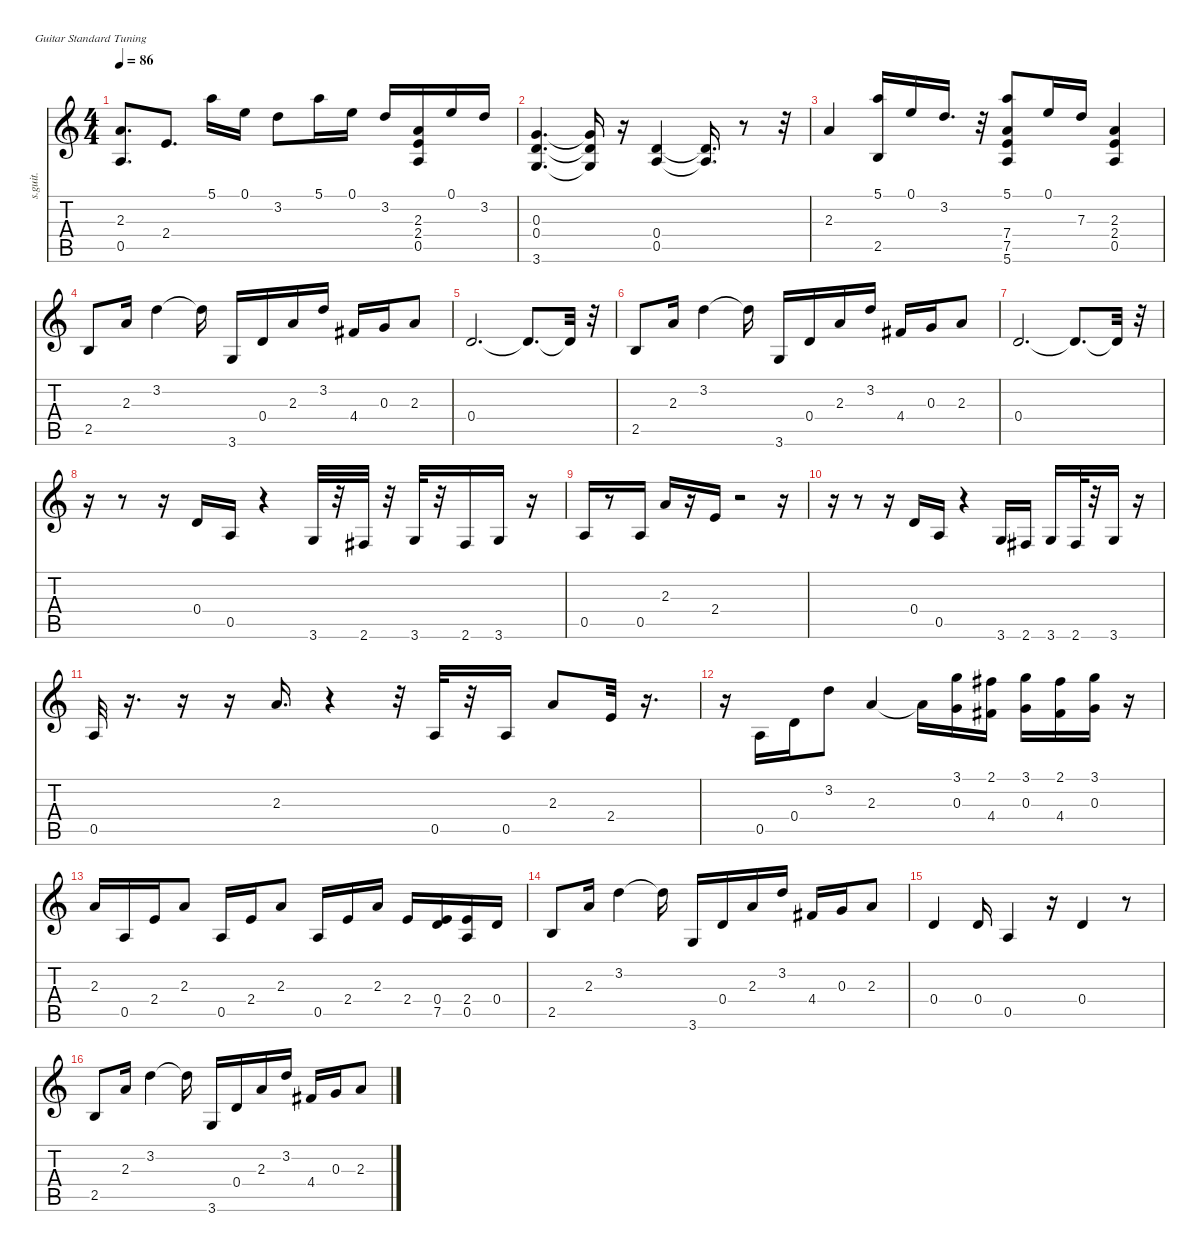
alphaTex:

\defaultSystemsLayout 4
\hideDynamics
\bracketExtendMode nobrackets
\otherSystemsTrackNameOrientation horizontal
\track ("Joe Satriani" "s.guit.") {instrument acousticguitarsteel}
\staff {score tabs}
\tuning (E4 B3 G3 D3 A2 E2)
\ts (4 4)
\tempo 86
\clef g2
\ks c
(2.3 0.5).8{d dy f beam Up} 2.4.8{d beam Up} 5.1.16{dy mp beam Down} 0.1.16{beam Down} 3.2.8{dy f beam Down} 5.1.16{dy mf beam Down} 0.1.16{beam Down} 3.2.16{beam Up} (2.3 2.4 0.5).16{dy f beam Up} 0.1.16{beam Up} 3.2.16{dy ff beam Up} |
(0.3 0.4 3.6).4{d dy mf beam Up} (0.3{t} 0.4{t} 3.6{t}).16{dy f beam Up} r.16{beam Up} (0.4 0.5).4{dy p beam Up} (0.4{t} 0.5{t}).16{d dy f beam Up} r.8{beam Up} r.32{beam Up} |
2.3.4{beam Up} (5.1 2.5).16{dy mf beam Up} 0.1.16{dy f beam Up} 3.2.16{d beam Up} r.32{beam Up} (5.1 7.4 7.5 5.6).8{dy mf beam Up} 0.1.16{dy mp beam Up} 7.3.16{dy f beam Up} (2.3 2.4 0.5).4{beam Up} |
2.5.8{dy ff beam Up} 2.3.16{beam Up} 3.2.4{beam Down} 3.2{t}.16{dy f beam Down} 3.6.16{beam Up} 0.4.16{beam Up} 2.3.16{beam Up} 3.2.16{dy ff beam Up} 4.4{acc #}.16{dy f beam Up} 0.3.16{dy mp beam Up} 2.3.8{dy f beam Up} |
0.4.2{d beam Up} 0.4{t}.8{d beam Up} 0.4{t}.32{beam Up} r.32{beam Up} |
2.5.8{dy ff beam Up} 2.3.16{beam Up} 3.2.4{beam Down} 3.2{t}.16{dy f beam Down} 3.6.16{beam Up} 0.4.16{beam Up} 2.3.16{beam Up} 3.2.16{dy ff beam Up} 4.4{acc #}.16{dy f beam Up} 0.3.16{dy mp beam Up} 2.3.8{dy f beam Up} |
0.4.2{d beam Up} 0.4{t}.8{d beam Up} 0.4{t}.32{beam Up} r.32{beam Up} |
r.16{beam Down} r.8{beam Down} r.16{beam Down} 0.4.16{dy ff beam Up} 0.5.16{beam Up} r.4{beam Up} 3.6.32{dy fff beam Up} r.32{beam Up} 2.6{acc #}.32{dy f beam Up} r.32{beam Up} 3.6.32{dy fff beam Up} r.32{beam Up} 2.6{acc #}.16{dy ff beam Up} 3.6.16{beam Up} r.16{beam Up} |
0.5.16{dy fff beam Up} r.8{beam Up} 0.5.16{dy p beam Up} 2.3.16{dy f beam Up} r.16{beam Up} 2.4.16{dy ff beam Up} r.2{beam Up} r.16{beam Up} |
r.16{beam Down} r.8{beam Down} r.16{beam Down} 0.4.16{dy f beam Up} 0.5.16{dy ff beam Up} r.4{beam Up} 3.6.16{dy fff beam Up} 2.6{acc #}.16{dy ff beam Up} 3.6.16{dy fff beam Up} 2.6{acc #}.32{dy ff beam Up} r.32{beam Up} 3.6.16{dy fff beam Up} r.16{beam Up} |
0.5.32{beam Up} r.16{d beam Up} r.16{beam Up} r.16{beam Up} 2.3.16{d dy f beam Up} r.4{beam Up} r.32{beam Up} 0.5.32{dy ff beam Up} r.32{beam Up} 0.5.16{beam Up} 2.3.8{beam Up} 2.4.32{beam Up} r.16{d beam Up} |
r.16{beam Down} 0.5.16{dy f beam Up} 0.4.16{dy ff beam Up} 3.2.8{beam Up} 2.3.4{beam Up} 2.3{t}.16{dy f beam Down} (3.1 0.3).16{beam Down} (2.1{acc #} 4.4{acc #}).16{beam Down} (3.1 0.3).16{beam Down} (2.1{acc #} 4.4{acc #}).16{beam Down} (3.1 0.3).16{beam Down} r.16{beam Down} |
2.3.16{dy ff beam Up} 0.5.16{dy f beam Up} 2.4.16{dy ff beam Up} 2.3.8{beam Up} 0.5.16{beam Up} 2.4.16{beam Up} 2.3.8{beam Up} 0.5.16{dy f beam Up} 2.4.16{dy ff beam Up} 2.3.16{beam Up} 2.4.16{beam Up} (0.4 7.5).16{beam Up} (2.4 0.5).16{beam Up} 0.4.16{beam Up} |
2.5.8{beam Up} 2.3.16{beam Up} 3.2.4{beam Down} 3.2{t}.16{dy f beam Down} 3.6.16{beam Up} 0.4.16{beam Up} 2.3.16{beam Up} 3.2.16{dy ff beam Up} 4.4{acc #}.16{dy f beam Up} 0.3.16{dy mp beam Up} 2.3.8{dy f beam Up} |
0.4.4{beam Up} 0.4.16{dy ff beam Up} 0.5.4{beam Up} r.16{beam Up} 0.4.4{beam Up} r.8{beam Up} |
2.5.8{beam Up} 2.3.16{beam Up} 3.2.4{beam Down} 3.2{t}.16{dy f beam Down} 3.6.16{beam Up} 0.4.16{beam Up} 2.3.16{beam Up} 3.2.16{dy ff beam Up} 4.4{acc #}.16{dy f beam Up} 0.3.16{dy mp beam Up} 2.3.8{dy f beam Up}
